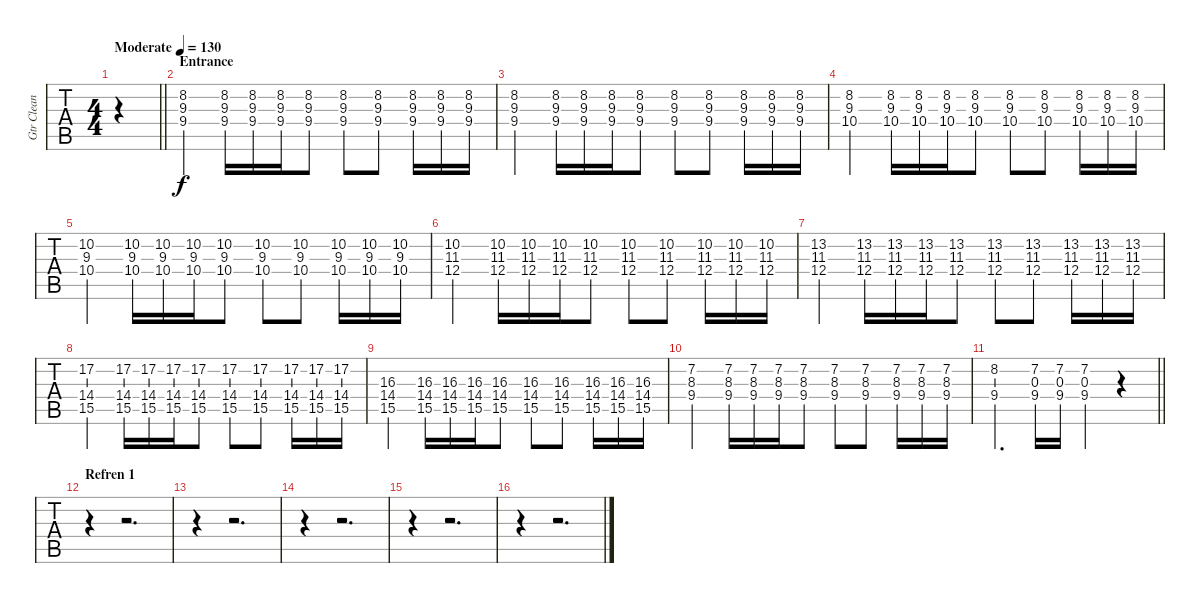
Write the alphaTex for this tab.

\track ("Gtr Clean" "Gtr Clean") {instrument electricguitarclean}
\staff {tabs}
\tuning (E4 B3 G3 D3 A2 D2) {hide}
\ts (4 4)
\tempo (130 "Moderate")
\clef g2
\barLineRight lightlight
\ks c
|
\section ("" "Entrance")
(8.2 9.3 9.4).4 (8.2 9.3 9.4).16 (8.2 9.3 9.4).16 (8.2 9.3 9.4).16 (8.2 9.3 9.4).8 (8.2 9.3 9.4).8 (8.2 9.3 9.4).8 (8.2 9.3 9.4).16 (8.2 9.3 9.4).16 (8.2 9.3 9.4).16 |
(8.2 9.3 9.4).4 (8.2 9.3 9.4).16 (8.2 9.3 9.4).16 (8.2 9.3 9.4).16 (8.2 9.3 9.4).8 (8.2 9.3 9.4).8 (8.2 9.3 9.4).8 (8.2 9.3 9.4).16 (8.2 9.3 9.4).16 (8.2 9.3 9.4).16 |
(8.2 9.3 10.4).4 (8.2 9.3 10.4).16 (8.2 9.3 10.4).16 (8.2 9.3 10.4).16 (8.2 9.3 10.4).8 (8.2 9.3 10.4).8 (8.2 9.3 10.4).8 (8.2 9.3 10.4).16 (8.2 9.3 10.4).16 (8.2 9.3 10.4).16 |
(10.2 9.3 10.4).4 (10.2 9.3 10.4).16 (10.2 9.3 10.4).16 (10.2 9.3 10.4).16 (10.2 9.3 10.4).8 (10.2 9.3 10.4).8 (10.2 9.3 10.4).8 (10.2 9.3 10.4).16 (10.2 9.3 10.4).16 (10.2 9.3 10.4).16 |
(10.2 11.3 12.4).4 (10.2 11.3 12.4).16 (10.2 11.3 12.4).16 (10.2 11.3 12.4).16 (10.2 11.3 12.4).8 (10.2 11.3 12.4).8 (10.2 11.3 12.4).8 (10.2 11.3 12.4).16 (10.2 11.3 12.4).16 (10.2 11.3 12.4).16 |
(13.2 11.3 12.4).4 (13.2 11.3 12.4).16 (13.2 11.3 12.4).16 (13.2 11.3 12.4).16 (13.2 11.3 12.4).8 (13.2 11.3 12.4).8 (13.2 11.3 12.4).8 (13.2 11.3 12.4).16 (13.2 11.3 12.4).16 (13.2 11.3 12.4).16 |
(17.2 14.4 15.5).4 (17.2 14.4 15.5).16 (17.2 14.4 15.5).16 (17.2 14.4 15.5).16 (17.2 14.4 15.5).8 (17.2 14.4 15.5).8 (17.2 14.4 15.5).8 (17.2 14.4 15.5).16 (17.2 14.4 15.5).16 (17.2 14.4 15.5).16 |
(16.3 14.4 15.5).4 (16.3 14.4 15.5).16 (16.3 14.4 15.5).16 (16.3 14.4 15.5).16 (16.3 14.4 15.5).8 (16.3 14.4 15.5).8 (16.3 14.4 15.5).8 (16.3 14.4 15.5).16 (16.3 14.4 15.5).16 (16.3 14.4 15.5).16 |
(7.2 8.3 9.4).4 (7.2 8.3 9.4).16 (7.2 8.3 9.4).16 (7.2 8.3 9.4).16 (7.2 8.3 9.4).8 (7.2 8.3 9.4).8 (7.2 8.3 9.4).8 (7.2 8.3 9.4).16 (7.2 8.3 9.4).16 (7.2 8.3 9.4).16 |
\barLineRight lightlight
(8.2 9.4).4{d} (7.2 0.3 9.4).16 (7.2 0.3 9.4).16 (7.2 0.3 9.4).4 r.4 |
\section ("" "Refren 1")
r.4 r.2{d} |
r.4 r.2{d} |
r.4 r.2{d} |
r.4 r.2{d} |
r.4 r.2{d}
